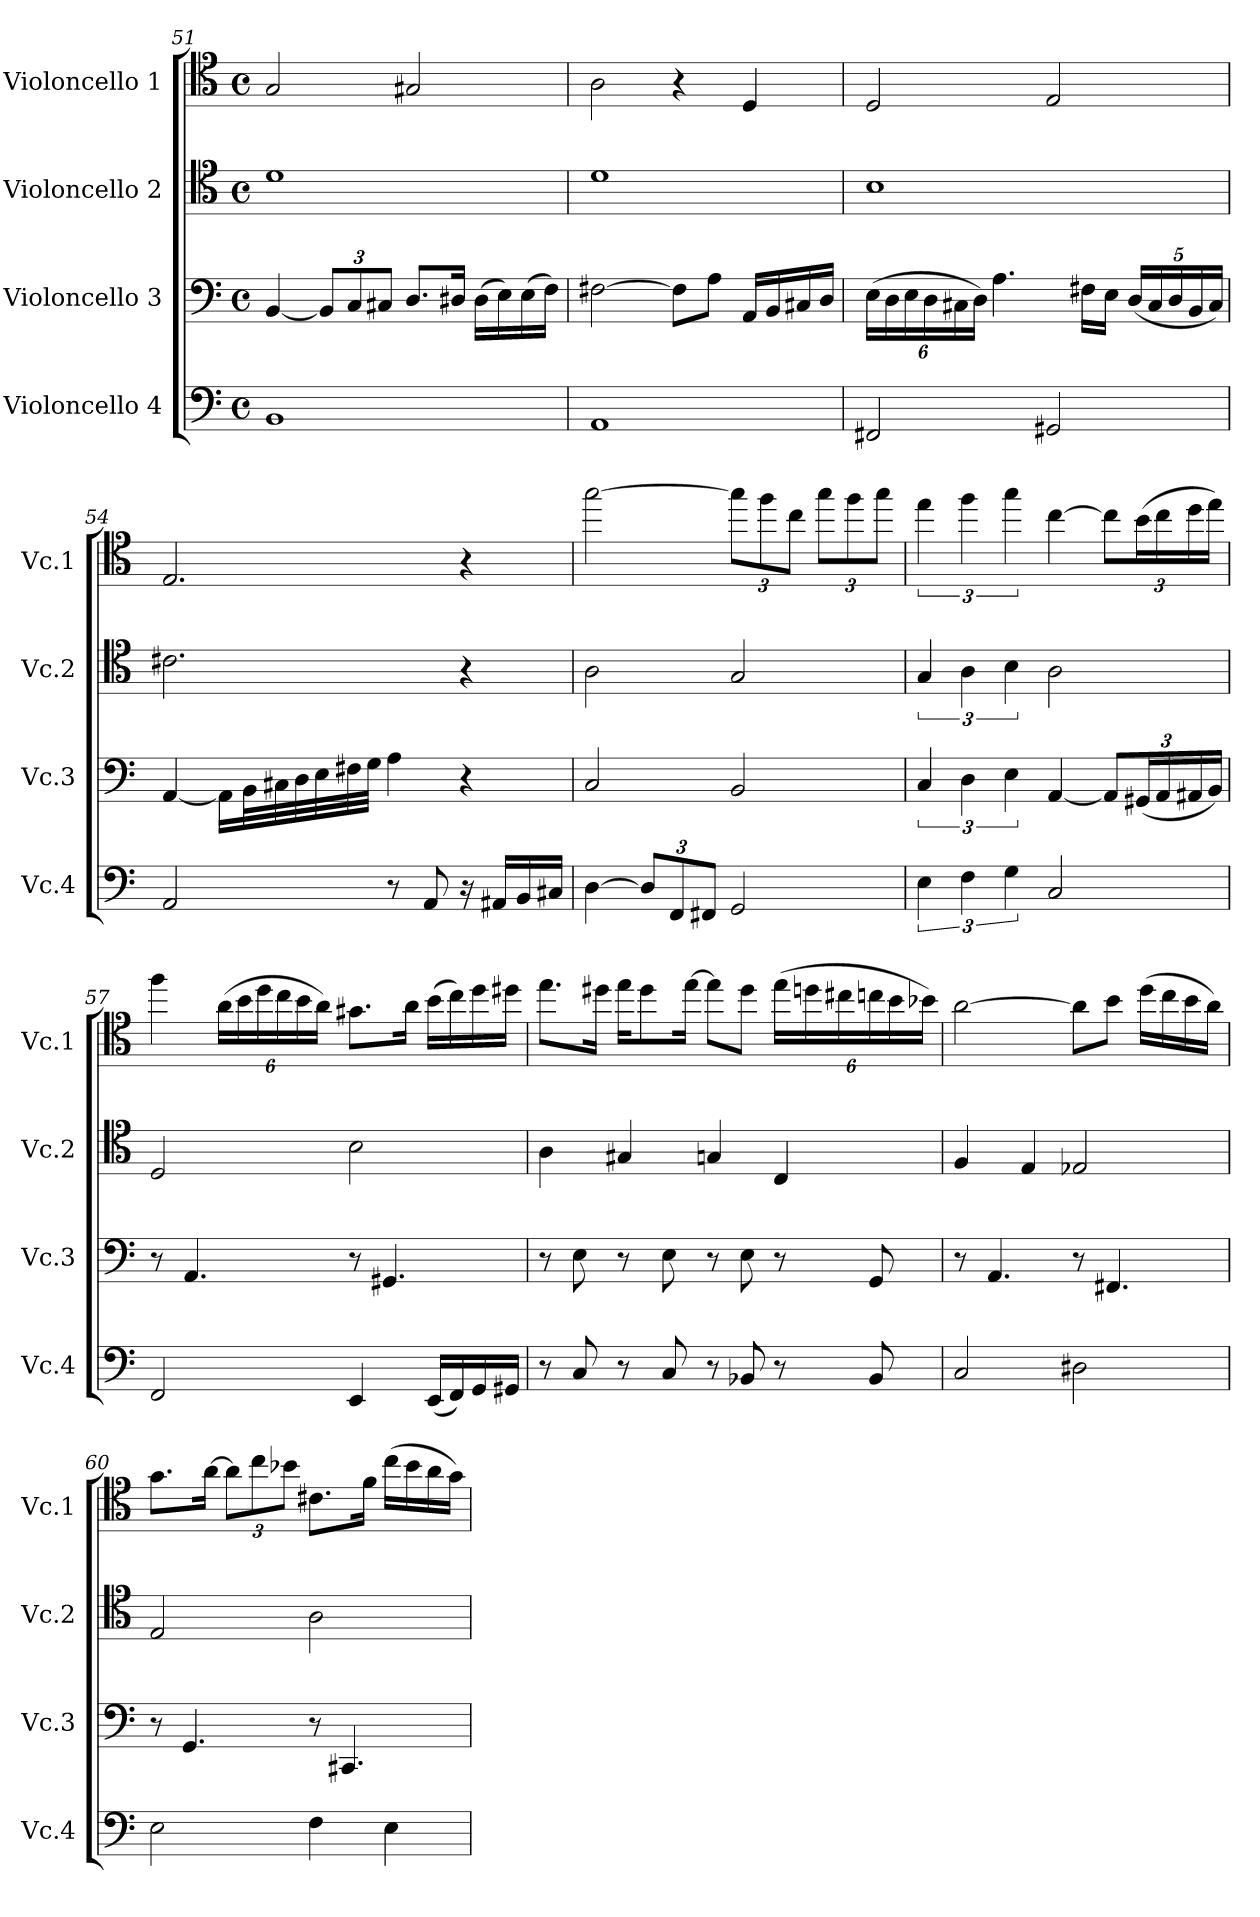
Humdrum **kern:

**kern	**kern	**kern	**kern
*part4	*part3	*part2	*part1
*staff4	*staff3	*staff2	*staff1
*I"Violoncello 4	*I"Violoncello 3	*I"Violoncello 2	*I"Violoncello 1
*I'Vc.4	*I'Vc.3	*I'Vc.2	*I'Vc.1
*clefF4	*clefF4	*clefC4	*clefC4
*k[]	*k[]	*k[]	*k[]
*M4/4	*M4/4	*M4/4	*M4/4
*met(c)	*met(c)	*met(c)	*met(c)
=51	=51	=51	=51
1BB	[4BB/	1d	2G/
*	*Xbrackettup	*	*
.	12BB/L]	.	.
.	12C/	.	.
.	12C#X/J	.	.
.	8.D/L	.	2G#X/
.	16D#X/Jk	.	.
.	(16D#\LL	.	.
.	16E\)	.	.
.	(16E\	.	.
.	16F\JJ)	.	.
!!LO:LB:g=z
=52	=52	=52	=52
1AA	[2F#X\	1d	2A\
.	8F#\L]	.	4r
.	8A\J	.	.
.	16AA/LL	.	4D/
.	16BB/	.	.
.	16C#X/	.	.
.	16D/JJ	.	.
=53	=53	=53	=53
2FF#X/	(24E\LL	1B	2D/
.	24D\	.	.
.	24E\	.	.
.	24D\	.	.
.	24C#X\	.	.
.	24D\JJ)	.	.
.	4.A\	.	.
2GG#X/	.	.	2E/
.	16F#X\LL	.	.
.	16E\JJ	.	.
.	(20D/LL	.	.
.	20C#/	.	.
.	20D/	.	.
.	20BB/	.	.
.	20C#/JJ)	.	.
=54	=54	=54	=54
2AA/	[4AA/	2.c#X\	2.E/
.	16AA\LL]	.	.
.	32BB\L	.	.
.	32C#X\	.	.
.	32D\	.	.
.	32E\	.	.
.	32F#X\	.	.
.	32G\JJJ	.	.
8r	4A\	.	.
8AA/	.	.	.
16r	4r	4r	4r
16AA#X/LL	.	.	.
16BB/	.	.	.
16C#X/JJ	.	.	.
!!LO:PB:g=z
=55	=55	=55	=55
*	*	*	*MM60
[4D\	2C/	2A\	[2gg\
*Xbrackettup	*	*	*
12D/L]	.	.	.
12FF/	.	.	.
12FF#X/J	.	.	.
*	*	*	*Xbrackettup
2GG/	2BB/	2G/	12gg\L]
.	.	.	12ff\
.	.	.	12cc\J
.	.	.	12gg\L
.	.	.	12ff\
.	.	.	12gg\J
=56	=56	=56	=56
*brackettup	*brackettup	*	*brackettup
6E\	6C/	6G/	6ee\
6F\	6D\	6A\	6ff\
6G\	6E\	6B\	6gg\
2C/	[4AA/	2A\	[4cc\
*	*Xbrackettup	*	*Xbrackettup
.	12AA/L]	.	12cc\L]
.	(24GG#X/L	.	(24b\L
.	24AA/	.	24cc\
.	24AA#X/	.	24dd\
.	24BB/JJ)	.	24ee\JJ)
=57	=57	=57	=57
2FF/	8r	2D/	4ff\
.	4.AA/	.	.
.	.	.	(24a\LL
.	.	.	24b\
.	.	.	24dd\
.	.	.	24cc\
.	.	.	24b\
.	.	.	24a\JJ)
4EE/	8r	2B\	8.g#X\L
.	4.GG#X/	.	.
.	.	.	16a\Jk
(16EE/LL	.	.	(16b\LL
16FF/)	.	.	16cc\)
16GG/	.	.	16dd\
16GG#X/JJ	.	.	16dd#X\JJ
!!LO:LB:g=z
=58	=58	=58	=58
8r	8r	4A\	8.ee\L
8C/	8E\	.	.
.	.	.	16dd#X\Jk
8r	8r	4G#X/	16ee\KL
.	.	.	8dd#\
8C/	8E\	.	.
.	.	.	[16ee\Jk
8r	8r	4Gn/	8ee\L]
8BB-X/	8E\	.	8dd#\J
8r	8r	4C/	(24ee\LL
.	.	.	24ddn\
.	.	.	24cc#X\
8BB-/	8GG/	.	24ccn\
.	.	.	24b\
.	.	.	24b-X\JJ)
=59	=59	=59	=59
2C/	8r	4F/	[2a\
.	4.AA/	.	.
.	.	4E/	.
2D#X\	8r	2E-X/	8a\L]
.	4.FF#X/	.	8b\J
.	.	.	(16dd\LL
.	.	.	16cc\
.	.	.	16b\
.	.	.	16a\JJ)
=60	=60	=60	=60
2E\	8r	2E/	8.g\L
.	4.GG/	.	.
.	.	.	[16a\Jk
.	.	.	12a\L]
.	.	.	12cc\
.	.	.	12b-X\J
4F\	8r	2A\	8.c#X\L
.	4.CC#X/	.	.
.	.	.	16f\Jk
4E\	.	.	(16cc\LL
.	.	.	16b-\
.	.	.	16a\
.	.	.	16g\JJ)
=	=	=	=
*-	*-	*-	*-
